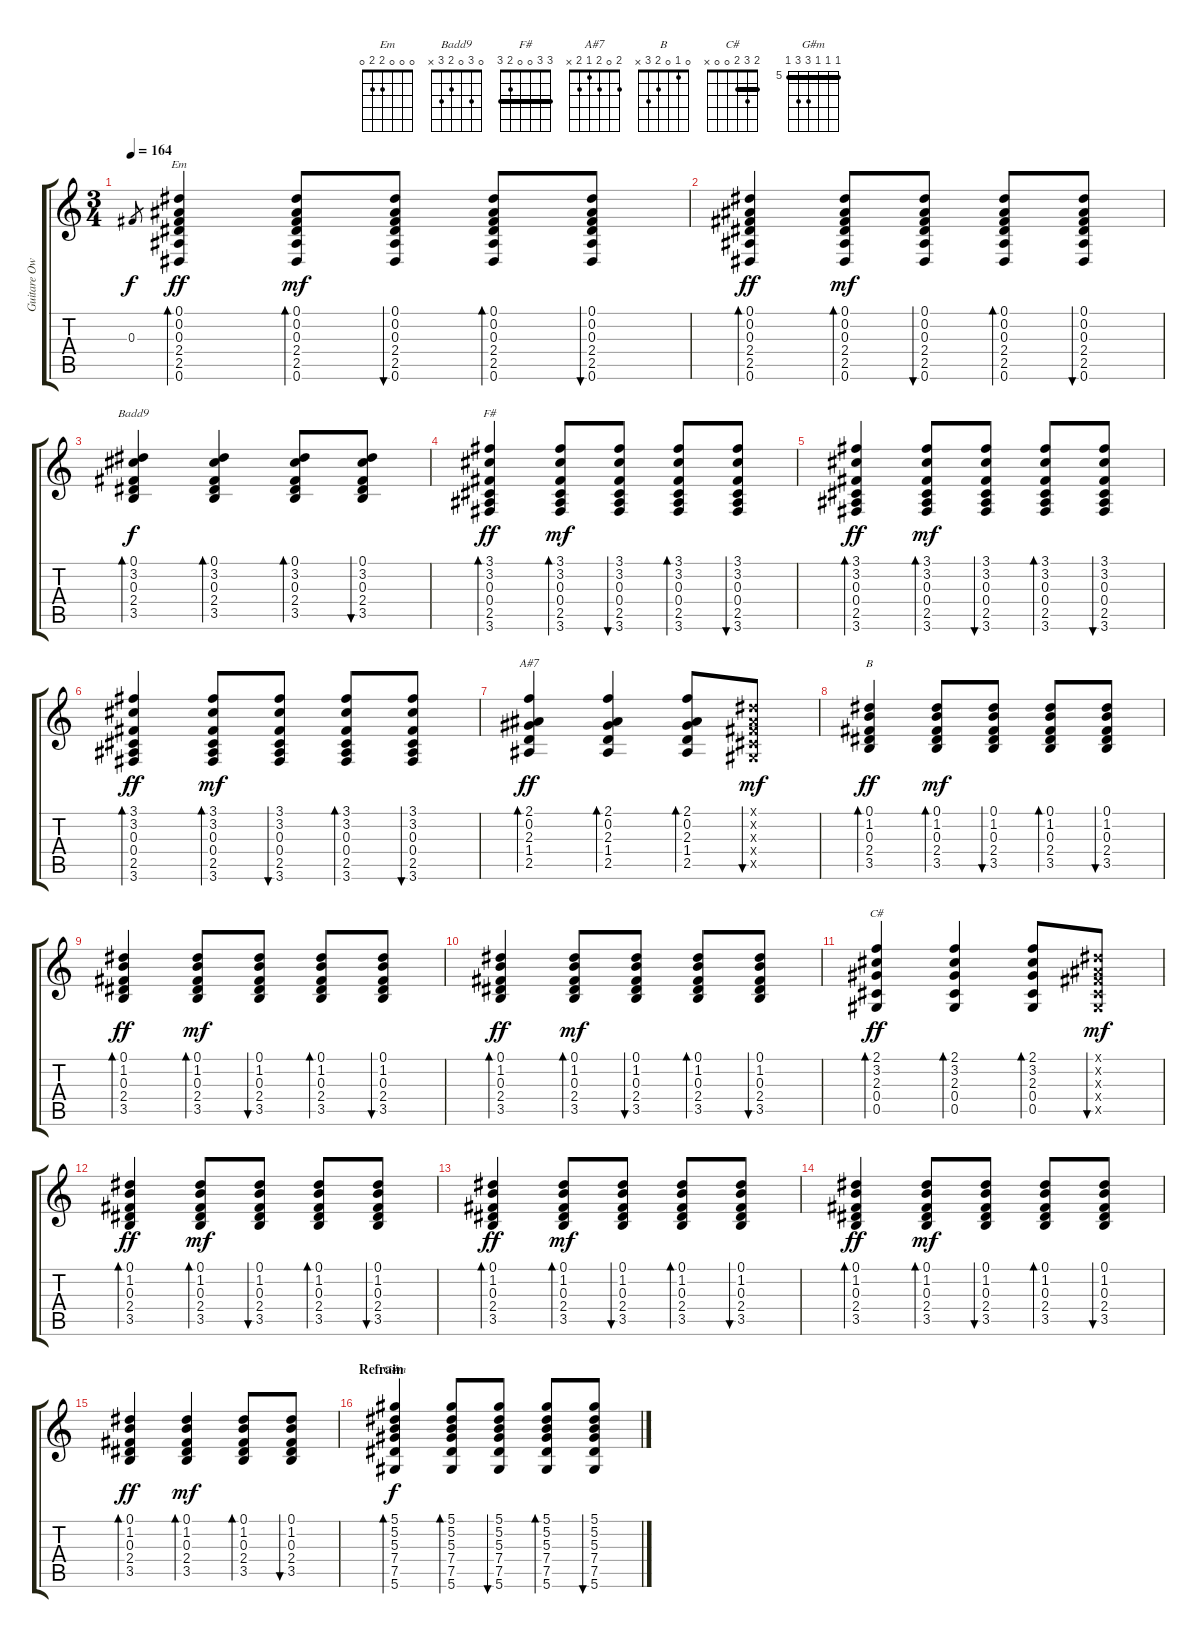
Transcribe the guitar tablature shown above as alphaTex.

\track ("Guitare Owen" "Guitare Ow") {instrument acousticguitarnylon}
\staff {score tabs}
\tuning (Eb4 Bb3 Gb3 Db3 Ab2 Eb2) {hide}
\chord ("Em" 0 0 0 2 2 0)
\chord ("Badd9" 0 3 0 2 3 x)
\chord ("F#" 3 3 0 0 2 3) {barre 3}
\chord ("A#7" 2 0 2 1 2 x)
\chord ("B" 0 1 0 2 3 x)
\chord ("C#" 2 3 2 0 0 x) {barre 2}
\chord ("G#m" 5 5 5 7 7 5) {firstfret 5 barre 5}
\ts (3 4)
\tempo 164
\clef g2
\ks c
0.3.8{gr dy f} (0.1 0.2 0.3 2.4 2.5 0.6).4{bd 60 ch "Em" dy ff} (0.1 0.2 0.3 2.4 2.5 0.6).8{bd 60 dy mf} (0.1 0.2 0.3 2.4 2.5 0.6).8{bu 60} (0.1 0.2 0.3 2.4 2.5 0.6).8{bd 60} (0.1 0.2 0.3 2.4 2.5 0.6).8{bu 60} |
(0.1 0.2 0.3 2.4 2.5 0.6).4{bd 60 dy ff} (0.1 0.2 0.3 2.4 2.5 0.6).8{bd 60 dy mf} (0.1 0.2 0.3 2.4 2.5 0.6).8{bu 60} (0.1 0.2 0.3 2.4 2.5 0.6).8{bd 60} (0.1 0.2 0.3 2.4 2.5 0.6).8{bu 60} |
(0.1 3.2 0.3 2.4 3.5).4{bd 60 ch "Badd9" dy f} (0.1 3.2 0.3 2.4 3.5).4{bd 60} (0.1 3.2 0.3 2.4 3.5).8{bd 60} (0.1 3.2 0.3 2.4 3.5).8{bu 60} |
(3.1 3.2 0.3 0.4 2.5 3.6).4{bd 60 ch "F#" dy ff} (3.1 3.2 0.3 0.4 2.5 3.6).8{bd 60 dy mf} (3.1 3.2 0.3 0.4 2.5 3.6).8{bu 60} (3.1 3.2 0.3 0.4 2.5 3.6).8{bd 60} (3.1 3.2 0.3 0.4 2.5 3.6).8{bu 60} |
(3.1 3.2 0.3 0.4 2.5 3.6).4{bd 60 dy ff} (3.1 3.2 0.3 0.4 2.5 3.6).8{bd 60 dy mf} (3.1 3.2 0.3 0.4 2.5 3.6).8{bu 60} (3.1 3.2 0.3 0.4 2.5 3.6).8{bd 60} (3.1 3.2 0.3 0.4 2.5 3.6).8{bu 60} |
(3.1 3.2 0.3 0.4 2.5 3.6).4{bd 60 dy ff} (3.1 3.2 0.3 0.4 2.5 3.6).8{bd 60 dy mf} (3.1 3.2 0.3 0.4 2.5 3.6).8{bu 60} (3.1 3.2 0.3 0.4 2.5 3.6).8{bd 60} (3.1 3.2 0.3 0.4 2.5 3.6).8{bu 60} |
(2.1 0.2 2.3 1.4 2.5).4{bd 60 ch "A#7" dy ff} (2.1 0.2 2.3 1.4 2.5).4{bd 60} (2.1 0.2 2.3 1.4 2.5).8{bd 60} (0.1{x} 0.2{x} 0.3{x} 0.4{x} 0.5{x}).8{bu 60 dy mf} |
(0.1 1.2 0.3 2.4 3.5).4{bd 60 ch "B" dy ff} (0.1 1.2 0.3 2.4 3.5).8{bd 60 dy mf} (0.1 1.2 0.3 2.4 3.5).8{bu 60} (0.1 1.2 0.3 2.4 3.5).8{bd 60} (0.1 1.2 0.3 2.4 3.5).8{bu 60} |
(0.1 1.2 0.3 2.4 3.5).4{bd 60 dy ff} (0.1 1.2 0.3 2.4 3.5).8{bd 60 dy mf} (0.1 1.2 0.3 2.4 3.5).8{bu 60} (0.1 1.2 0.3 2.4 3.5).8{bd 60} (0.1 1.2 0.3 2.4 3.5).8{bu 60} |
(0.1 1.2 0.3 2.4 3.5).4{bd 60 dy ff} (0.1 1.2 0.3 2.4 3.5).8{bd 60 dy mf} (0.1 1.2 0.3 2.4 3.5).8{bu 60} (0.1 1.2 0.3 2.4 3.5).8{bd 60} (0.1 1.2 0.3 2.4 3.5).8{bu 60} |
(2.1 3.2 2.3 0.4 0.5).4{bd 60 ch "C#" dy ff} (2.1 3.2 2.3 0.4 0.5).4{bd 60} (2.1 3.2 2.3 0.4 0.5).8{bd 60} (0.1{x} 0.2{x} 0.3{x} 0.4{x} 0.5{x}).8{bu 60 dy mf} |
(0.1 1.2 0.3 2.4 3.5).4{bd 60 dy ff} (0.1 1.2 0.3 2.4 3.5).8{bd 60 dy mf} (0.1 1.2 0.3 2.4 3.5).8{bu 60} (0.1 1.2 0.3 2.4 3.5).8{bd 60} (0.1 1.2 0.3 2.4 3.5).8{bu 60} |
(0.1 1.2 0.3 2.4 3.5).4{bd 60 dy ff} (0.1 1.2 0.3 2.4 3.5).8{bd 60 dy mf} (0.1 1.2 0.3 2.4 3.5).8{bu 60} (0.1 1.2 0.3 2.4 3.5).8{bd 60} (0.1 1.2 0.3 2.4 3.5).8{bu 60} |
(0.1 1.2 0.3 2.4 3.5).4{bd 60 dy ff} (0.1 1.2 0.3 2.4 3.5).8{bd 60 dy mf} (0.1 1.2 0.3 2.4 3.5).8{bu 60} (0.1 1.2 0.3 2.4 3.5).8{bd 60} (0.1 1.2 0.3 2.4 3.5).8{bu 60} |
(0.1 1.2 0.3 2.4 3.5).4{bd 60 dy ff} (0.1 1.2 0.3 2.4 3.5).4{bd 60 dy mf} (0.1 1.2 0.3 2.4 3.5).8{bd 60} (0.1 1.2 0.3 2.4 3.5).8{bu 60} |
\section ("" "Refrain")
(5.1 5.2 5.3 7.4 7.5 5.6).4{bd 60 ch "G#m" dy f} (5.1 5.2 5.3 7.4 7.5 5.6).8{bd 60} (5.1 5.2 5.3 7.4 7.5 5.6).8{bu 60} (5.1 5.2 5.3 7.4 7.5 5.6).8{bd 60} (5.1 5.2 5.3 7.4 7.5 5.6).8{bu 60}
